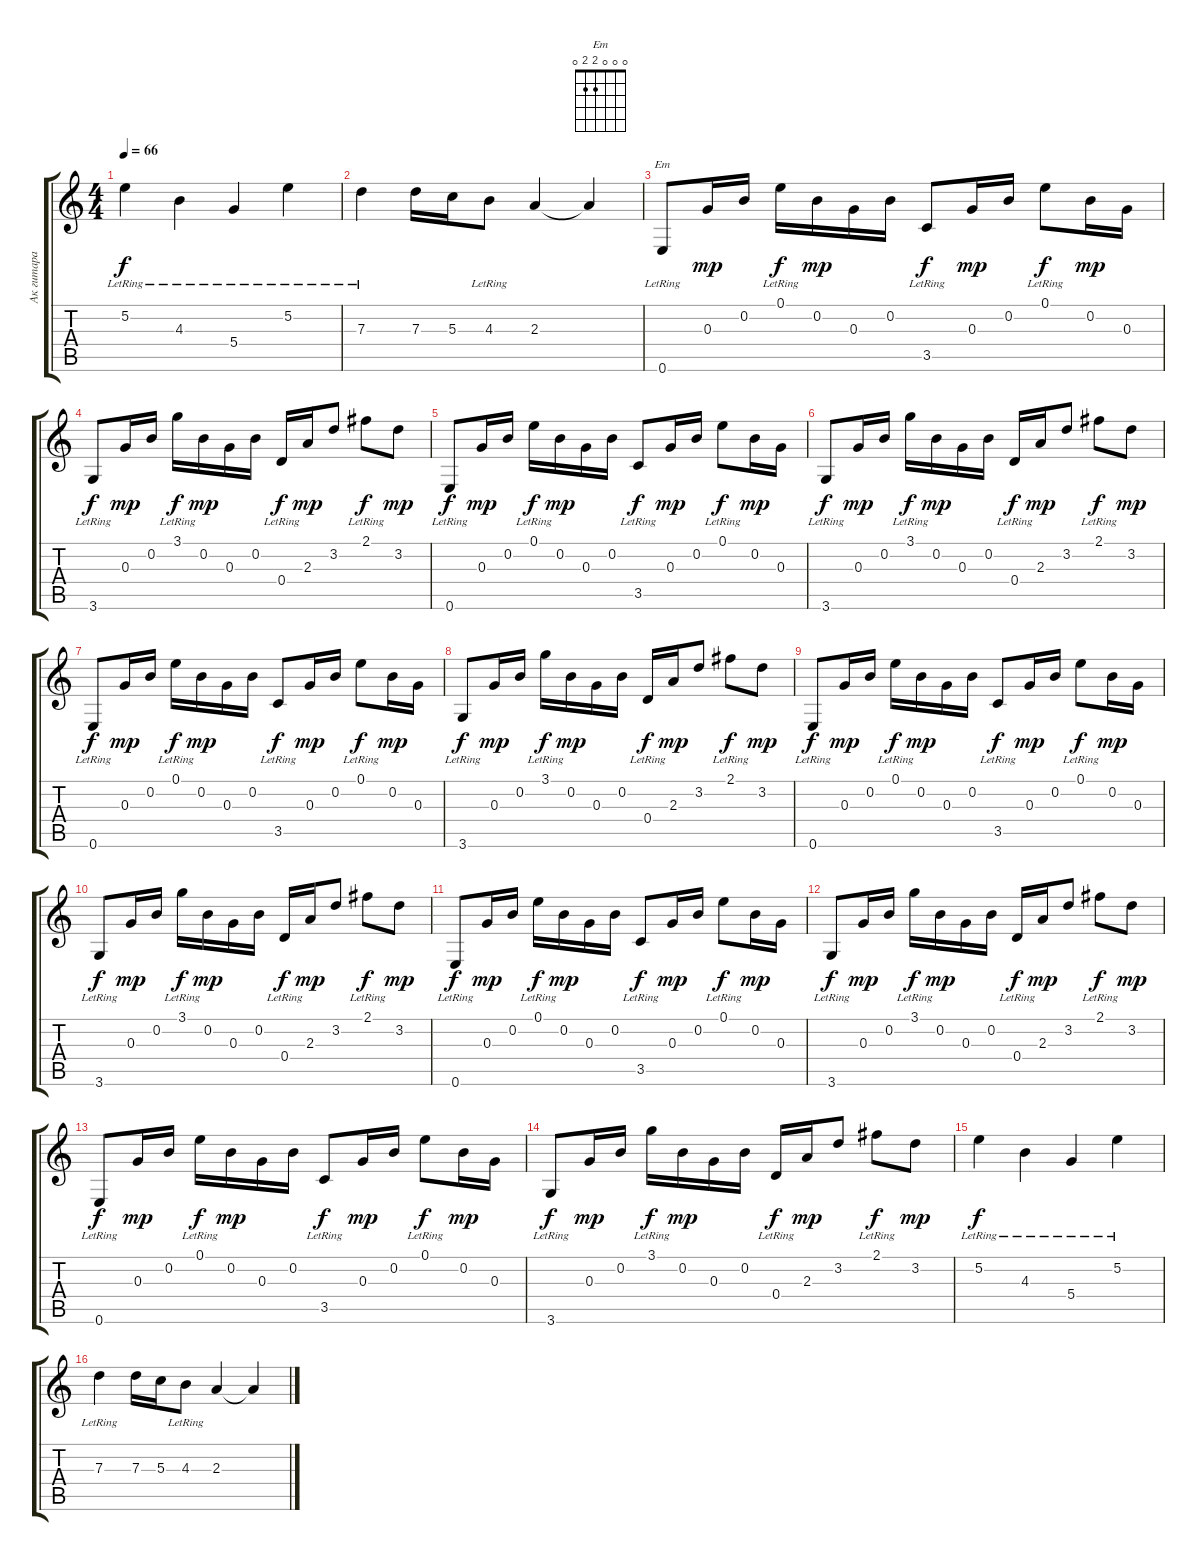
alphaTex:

\track ("Ак гитара 2" "Ак гитара ") {instrument acousticguitarsteel}
\staff {score tabs}
\tuning (E4 B3 G3 D3 A2 E2) {hide}
\chord ("Em" 0 0 0 2 2 0)
\ts (4 4)
\tempo 66
\clef g2
\ks c
5.2{lr}.4{dy f} 4.3{lr}.4 5.4{lr}.4 5.2{lr}.4 |
7.3{lr}.4 7.3.16 5.3.16 4.3{lr}.8 2.3.4 2.3{t}.4 |
0.6{lr}.8{ch "Em"} 0.3.16{dy mp} 0.2.16 0.1{lr}.16{dy f} 0.2.16{dy mp} 0.3.16 0.2.16 3.5{lr}.8{dy f} 0.3.16{dy mp} 0.2.16 0.1{lr}.8{dy f} 0.2.16{dy mp} 0.3.16 |
3.6{lr}.8{dy f} 0.3.16{dy mp} 0.2.16 3.1{lr}.16{dy f} 0.2.16{dy mp} 0.3.16 0.2.16 0.4{lr}.16{dy f} 2.3.16{dy mp} 3.2.8 2.1{lr}.8{dy f} 3.2.8{dy mp} |
0.6{lr}.8{dy f} 0.3.16{dy mp} 0.2.16 0.1{lr}.16{dy f} 0.2.16{dy mp} 0.3.16 0.2.16 3.5{lr}.8{dy f} 0.3.16{dy mp} 0.2.16 0.1{lr}.8{dy f} 0.2.16{dy mp} 0.3.16 |
3.6{lr}.8{dy f} 0.3.16{dy mp} 0.2.16 3.1{lr}.16{dy f} 0.2.16{dy mp} 0.3.16 0.2.16 0.4{lr}.16{dy f} 2.3.16{dy mp} 3.2.8 2.1{lr}.8{dy f} 3.2.8{dy mp} |
0.6{lr}.8{dy f} 0.3.16{dy mp} 0.2.16 0.1{lr}.16{dy f} 0.2.16{dy mp} 0.3.16 0.2.16 3.5{lr}.8{dy f} 0.3.16{dy mp} 0.2.16 0.1{lr}.8{dy f} 0.2.16{dy mp} 0.3.16 |
3.6{lr}.8{dy f} 0.3.16{dy mp} 0.2.16 3.1{lr}.16{dy f} 0.2.16{dy mp} 0.3.16 0.2.16 0.4{lr}.16{dy f} 2.3.16{dy mp} 3.2.8 2.1{lr}.8{dy f} 3.2.8{dy mp} |
0.6{lr}.8{dy f} 0.3.16{dy mp} 0.2.16 0.1{lr}.16{dy f} 0.2.16{dy mp} 0.3.16 0.2.16 3.5{lr}.8{dy f} 0.3.16{dy mp} 0.2.16 0.1{lr}.8{dy f} 0.2.16{dy mp} 0.3.16 |
3.6{lr}.8{dy f} 0.3.16{dy mp} 0.2.16 3.1{lr}.16{dy f} 0.2.16{dy mp} 0.3.16 0.2.16 0.4{lr}.16{dy f} 2.3.16{dy mp} 3.2.8 2.1{lr}.8{dy f} 3.2.8{dy mp} |
0.6{lr}.8{dy f} 0.3.16{dy mp} 0.2.16 0.1{lr}.16{dy f} 0.2.16{dy mp} 0.3.16 0.2.16 3.5{lr}.8{dy f} 0.3.16{dy mp} 0.2.16 0.1{lr}.8{dy f} 0.2.16{dy mp} 0.3.16 |
3.6{lr}.8{dy f} 0.3.16{dy mp} 0.2.16 3.1{lr}.16{dy f} 0.2.16{dy mp} 0.3.16 0.2.16 0.4{lr}.16{dy f} 2.3.16{dy mp} 3.2.8 2.1{lr}.8{dy f} 3.2.8{dy mp} |
0.6{lr}.8{dy f} 0.3.16{dy mp} 0.2.16 0.1{lr}.16{dy f} 0.2.16{dy mp} 0.3.16 0.2.16 3.5{lr}.8{dy f} 0.3.16{dy mp} 0.2.16 0.1{lr}.8{dy f} 0.2.16{dy mp} 0.3.16 |
3.6{lr}.8{dy f} 0.3.16{dy mp} 0.2.16 3.1{lr}.16{dy f} 0.2.16{dy mp} 0.3.16 0.2.16 0.4{lr}.16{dy f} 2.3.16{dy mp} 3.2.8 2.1{lr}.8{dy f} 3.2.8{dy mp} |
5.2{lr}.4{dy f} 4.3{lr}.4 5.4{lr}.4 5.2{lr}.4 |
7.3{lr}.4 7.3.16 5.3.16 4.3{lr}.8 2.3.4 2.3{t}.4
